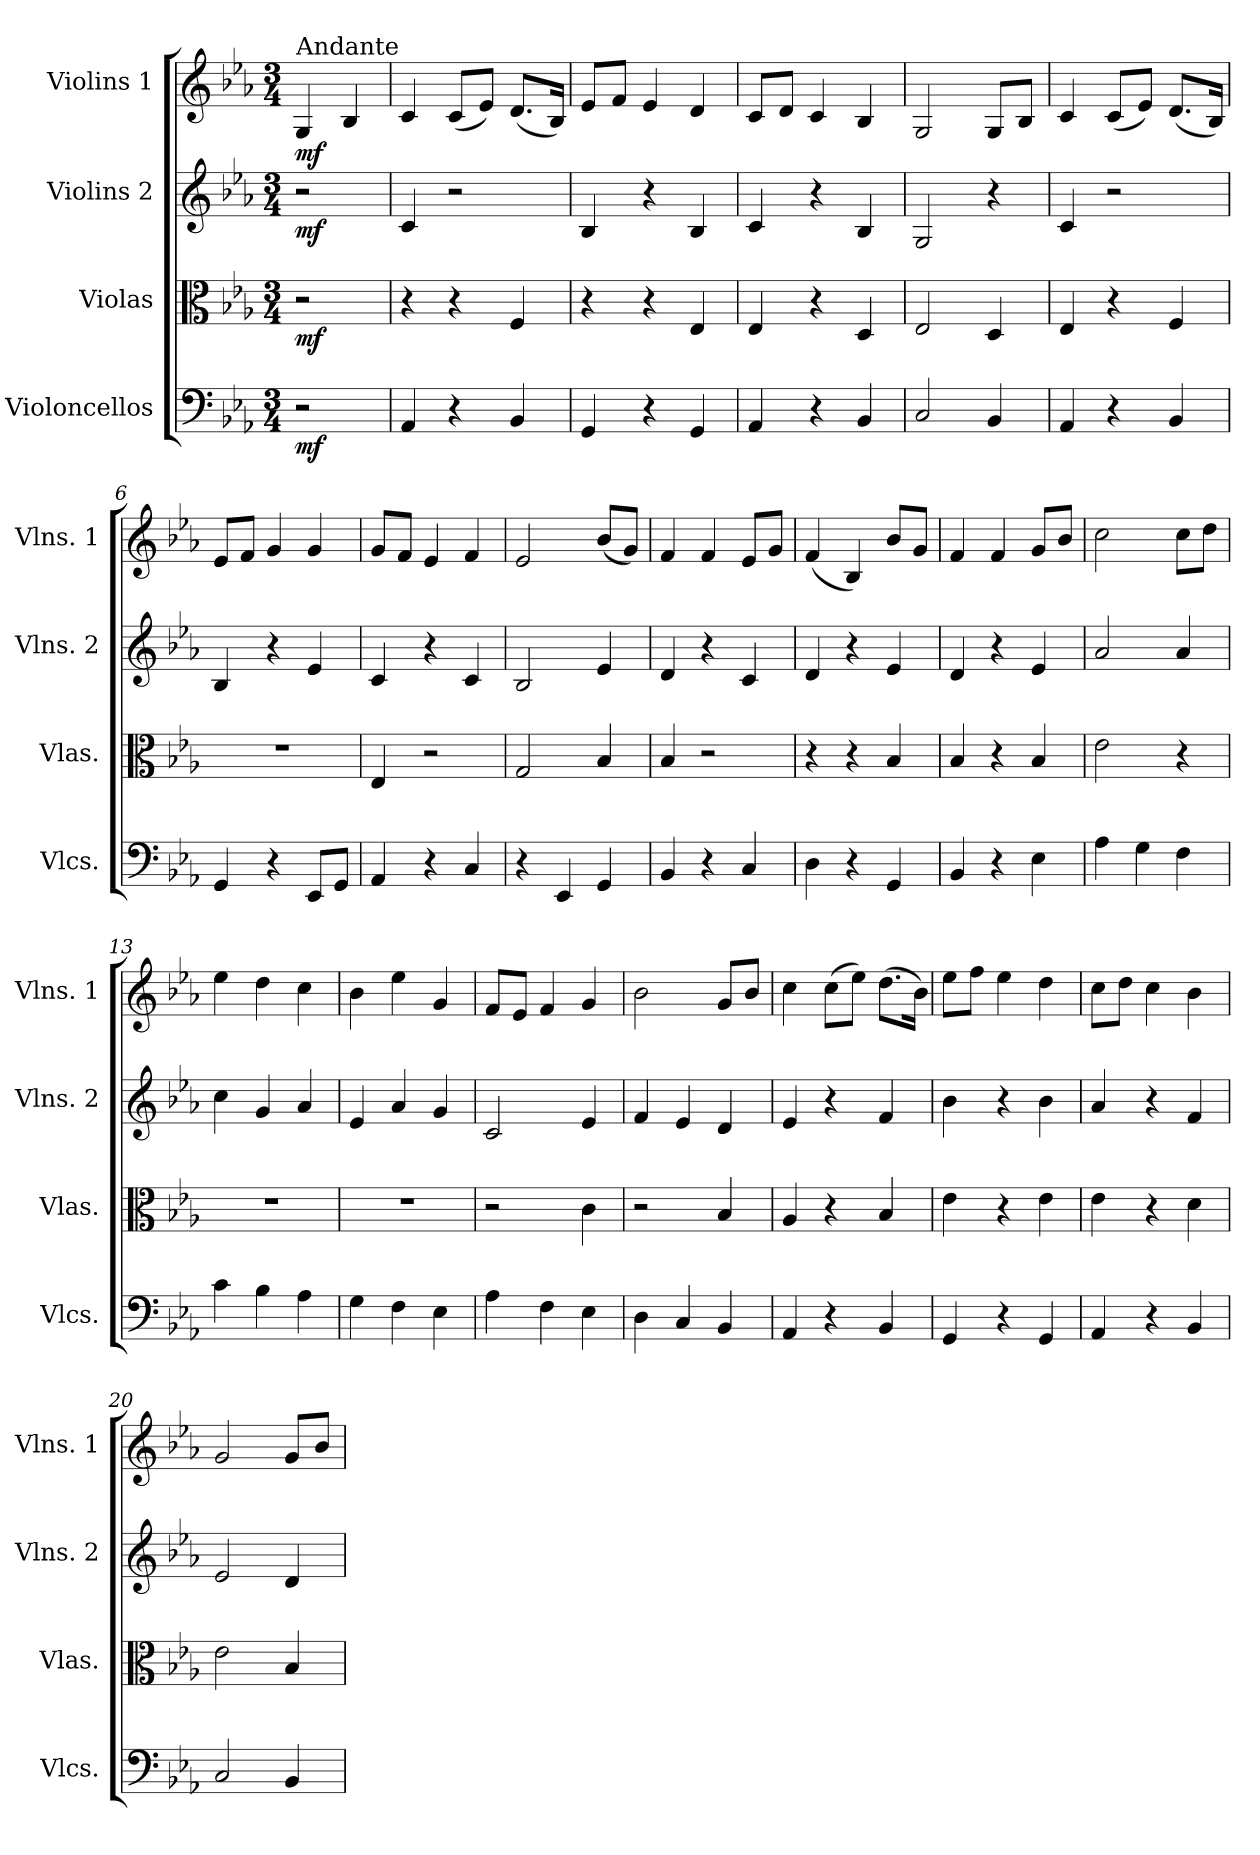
**kern	**dynam	**kern	**dynam	**kern	**dynam	**kern	**dynam
*part4	*part4	*part3	*part3	*part2	*part2	*part1	*part1
*staff4	*staff4	*staff3	*staff3	*staff2	*staff2	*staff1	*staff1
*I"Violoncellos	*	*I"Violas	*	*I"Violins 2	*	*I"Violins 1	*
*I'Vlcs.	*	*I'Vlas.	*	*I'Vlns. 2	*	*I'Vlns. 1	*
*clefF4	*	*clefC3	*	*clefG2	*	*clefG2	*
*k[b-e-a-]	*	*k[b-e-a-]	*	*k[b-e-a-]	*	*k[b-e-a-]	*
*E-:	*	*E-:	*	*E-:	*	*E-:	*
*M3/4	*	*M3/4	*	*M3/4	*	*M3/4	*
=	=	=	=	=	=	=	=
!	!	!	!	!	!	!LO:TX:a:t=Andante	!
!	!LO:DY:b	!	!LO:DY:b	!	!LO:DY:b	!	!LO:DY:b
2r	mf	2r	mf	2r	mf	4G/	mf
.	.	.	.	.	.	4B-/	.
=1	=1	=1	=1	=1	=1	=1	=1
4AA-/	.	4r	.	4c/	.	4c/	.
4r	.	4r	.	2r	.	(8c/L	.
.	.	.	.	.	.	8e-/J)	.
4BB-/	.	4F/	.	.	.	(8.d/L	.
.	.	.	.	.	.	16B-/Jk)	.
=2	=2	=2	=2	=2	=2	=2	=2
4GG/	.	4r	.	4B-/	.	8e-/L	.
.	.	.	.	.	.	8f/J	.
4r	.	4r	.	4r	.	4e-/	.
4GG/	.	4E-/	.	4B-/	.	4d/	.
=3	=3	=3	=3	=3	=3	=3	=3
4AA-/	.	4E-/	.	4c/	.	8c/L	.
.	.	.	.	.	.	8d/J	.
4r	.	4r	.	4r	.	4c/	.
4BB-/	.	4D/	.	4B-/	.	4B-/	.
=4	=4	=4	=4	=4	=4	=4	=4
2C/	.	2E-/	.	2G/	.	2G/	.
4BB-/	.	4D/	.	4r	.	8G/L	.
.	.	.	.	.	.	8B-/J	.
=5	=5	=5	=5	=5	=5	=5	=5
4AA-/	.	4E-/	.	4c/	.	4c/	.
4r	.	4r	.	2r	.	(8c/L	.
.	.	.	.	.	.	8e-/J)	.
4BB-/	.	4F/	.	.	.	(8.d/L	.
.	.	.	.	.	.	16B-/Jk)	.
=6	=6	=6	=6	=6	=6	=6	=6
4GG/	.	2.r	.	4B-/	.	8e-/L	.
.	.	.	.	.	.	8f/J	.
4r	.	.	.	4r	.	4g/	.
8EE-/L	.	.	.	4e-/	.	4g/	.
8GG/J	.	.	.	.	.	.	.
!!LO:LB:g=z
=7	=7	=7	=7	=7	=7	=7	=7
4AA-/	.	4E-/	.	4c/	.	8g/L	.
.	.	.	.	.	.	8f/J	.
4r	.	2r	.	4r	.	4e-/	.
4C/	.	.	.	4c/	.	4f/	.
=8	=8	=8	=8	=8	=8	=8	=8
4r	.	2G/	.	2B-/	.	2e-/	.
4EE-/	.	.	.	.	.	.	.
4GG/	.	4B-/	.	4e-/	.	(8b-/L	.
.	.	.	.	.	.	8g/J)	.
=9	=9	=9	=9	=9	=9	=9	=9
4BB-/	.	4B-/	.	4d/	.	4f/	.
4r	.	2r	.	4r	.	4f/	.
4C/	.	.	.	4c/	.	8e-/L	.
.	.	.	.	.	.	8g/J	.
=10	=10	=10	=10	=10	=10	=10	=10
4D\	.	4r	.	4d/	.	(4f/	.
4r	.	4r	.	4r	.	4B-/)	.
4GG/	.	4B-/	.	4e-/	.	8b-/L	.
.	.	.	.	.	.	8g/J	.
=11	=11	=11	=11	=11	=11	=11	=11
4BB-/	.	4B-/	.	4d/	.	4f/	.
4r	.	4r	.	4r	.	4f/	.
4E-\	.	4B-/	.	4e-/	.	8g/L	.
.	.	.	.	.	.	8b-/J	.
=12	=12	=12	=12	=12	=12	=12	=12
4A-\	.	2e-\	.	2a-/	.	2cc\	.
4G\	.	.	.	.	.	.	.
4F\	.	4r	.	4a-/	.	8cc\L	.
.	.	.	.	.	.	8dd\J	.
=13	=13	=13	=13	=13	=13	=13	=13
4c\	.	2.r	.	4cc\	.	4ee-\	.
4B-\	.	.	.	4g/	.	4dd\	.
4A-\	.	.	.	4a-/	.	4cc\	.
=14	=14	=14	=14	=14	=14	=14	=14
4G\	.	2.r	.	4e-/	.	4b-\	.
4F\	.	.	.	4a-/	.	4ee-\	.
4E-\	.	.	.	4g/	.	4g/	.
!!LO:PB:g=z
=15	=15	=15	=15	=15	=15	=15	=15
4A-\	.	2r	.	2c/	.	8f/L	.
.	.	.	.	.	.	8e-/J	.
4F\	.	.	.	.	.	4f/	.
4E-\	.	4c\	.	4e-/	.	4g/	.
=16	=16	=16	=16	=16	=16	=16	=16
4D\	.	2r	.	4f/	.	2b-\	.
4C/	.	.	.	4e-/	.	.	.
4BB-/	.	4B-/	.	4d/	.	8g/L	.
.	.	.	.	.	.	8b-/J	.
=17	=17	=17	=17	=17	=17	=17	=17
4AA-/	.	4A-/	.	4e-/	.	4cc\	.
4r	.	4r	.	4r	.	(8cc\L	.
.	.	.	.	.	.	8ee-\J)	.
4BB-/	.	4B-/	.	4f/	.	(8.dd\L	.
.	.	.	.	.	.	16b-\Jk)	.
=18	=18	=18	=18	=18	=18	=18	=18
4GG/	.	4e-\	.	4b-\	.	8ee-\L	.
.	.	.	.	.	.	8ff\J	.
4r	.	4r	.	4r	.	4ee-\	.
4GG/	.	4e-\	.	4b-\	.	4dd\	.
=19	=19	=19	=19	=19	=19	=19	=19
4AA-/	.	4e-\	.	4a-/	.	8cc\L	.
.	.	.	.	.	.	8dd\J	.
4r	.	4r	.	4r	.	4cc\	.
4BB-/	.	4d\	.	4f/	.	4b-\	.
=20	=20	=20	=20	=20	=20	=20	=20
2C/	.	2e-\	.	2e-/	.	2g/	.
4BB-/	.	4B-/	.	4d/	.	8g/L	.
.	.	.	.	.	.	8b-/J	.
=	=	=	=	=	=	=	=
*-	*-	*-	*-	*-	*-	*-	*-
